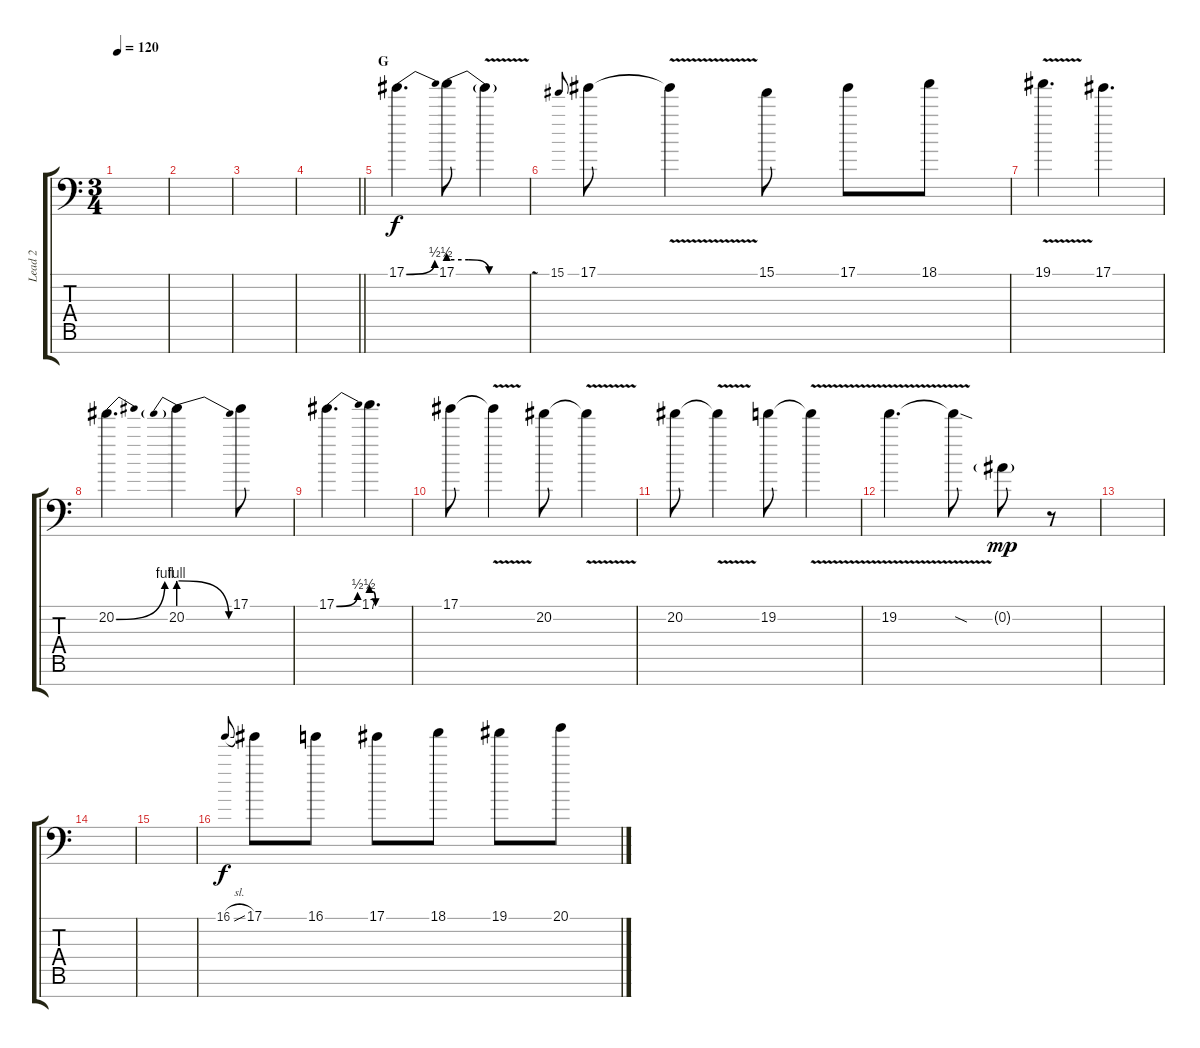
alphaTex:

\track ("Lead 2" "Lead 2") {instrument distortionguitar}
\staff {score tabs}
\tuning (Eb4 Bb3 Gb3 Db3 Ab2 Eb2 Bb1) {hide}
\ts (3 4)
\tempo 120
\clef f4
\ks c
|
|
|
\barLineRight lightlight
|
\section ("" "G")
17.1{be (bend 0 0 60 2)}.4{d volume 16} 17.1{be (custom 0 2 15 2 30 0 60 0)}.8 17.1{v t}.4 |
15.1.8{gr onbeat} 17.1.8 17.1{v t}.4 15.1.8 17.1.8 18.1.8 |
19.1{v}.4{d} 17.1.4{d} |
20.2{be (bend 0 0 60 4)}.4{d} 20.2{be (prebendrelease 0 4 60 0)}.4 17.1.8 |
17.1{be (bend 0 0 60 2)}.4{d} 17.1{be (custom 0 2 3 2 7 0 60 0)}.4{d} |
17.1.8 17.1{v t}.4 20.2.8 20.2{v t}.4 |
20.2.8 20.2{v t}.4 19.2.8 19.2{v t}.4 |
19.2{v}.4{d} 19.2{sod t}.8 0.2{g}.8{dy mp} r.8 |
|
|
|
16.1{sl}.8{gr onbeat dy f} 17.1.8 16.1.8 17.1.8 18.1.8 19.1.8 20.1.8
